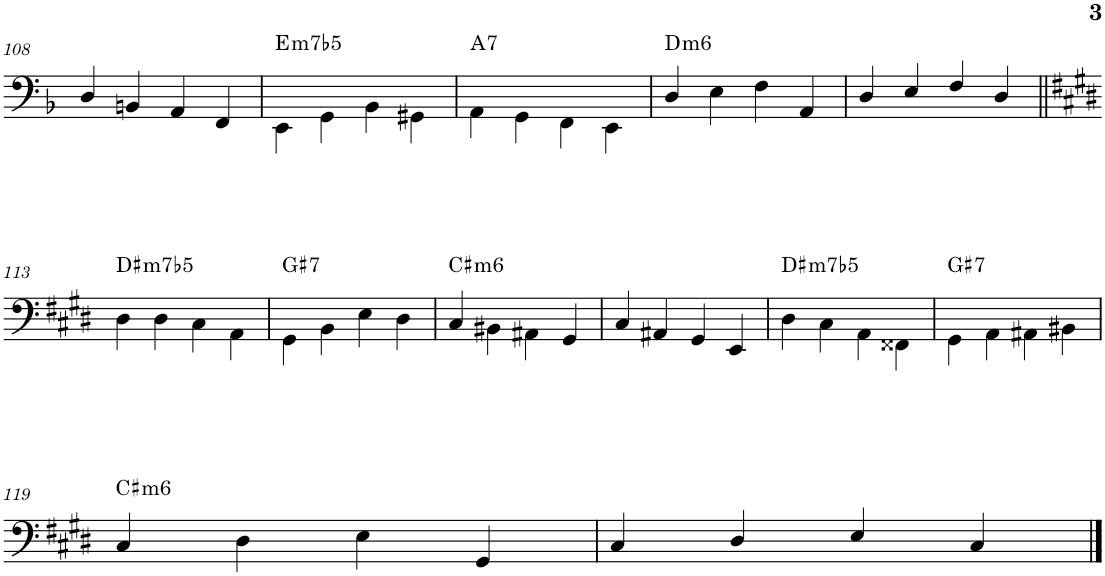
**kern	**harte
*part1	*part1
*staff1	*
*I"Acoustic Bass	*
*I'Bass	*
!!LO:PB:g=z
*clefF4	*
*Trd7c12	*
*k[b-]	*
*M4/4	*
=108	=108
4D/	.
4BBn/	.
4AA/	.
4FF/	.
=109	=109
!	!LO:H:kt=m7b5
4EE\	E:hdim7
4GG\	.
4BB-\	.
4GG#X\	.
=110	=110
!	!LO:H:kt=7
4AA\	A:7
4GG\	.
4FF\	.
4EE\	.
=111	=111
!	!LO:H:kt=m6
4D/	D:min6
4E\	.
4F\	.
4AA/	.
=112	=112
4D/	.
4E/	.
4F/	.
4D/	.
!!LO:LB:g=z
=113||	=113||
*k[f#c#g#d#]	*
!	!LO:H:kt=m7b5
4D#\	D#:hdim7
4D#\	.
4C#\	.
4AA\	.
=114	=114
!	!LO:H:kt=7
4GG#\	G#:7
4BB\	.
4E\	.
4D#\	.
=115	=115
!	!LO:H:kt=m6
4C#/	C#:min6
4BB#X\	.
4AA#X\	.
4GG#/	.
=116	=116
4C#/	.
4AA#X/	.
4GG#/	.
4EE/	.
=117	=117
!	!LO:H:kt=m7b5
4D#\	D#:hdim7
4C#\	.
4AA\	.
4FF##X\	.
=118	=118
!	!LO:H:kt=7
4GG#\	G#:7
4AA\	.
4AA#X\	.
4BB#X\	.
!!LO:LB:g=z
=119	=119
!	!LO:H:kt=m6
4C#/	C#:min6
4D#\	.
4E\	.
4GG#/	.
=120	=120
4C#/	.
4D#/	.
4E/	.
4C#/	.
==	==
*-	*-
